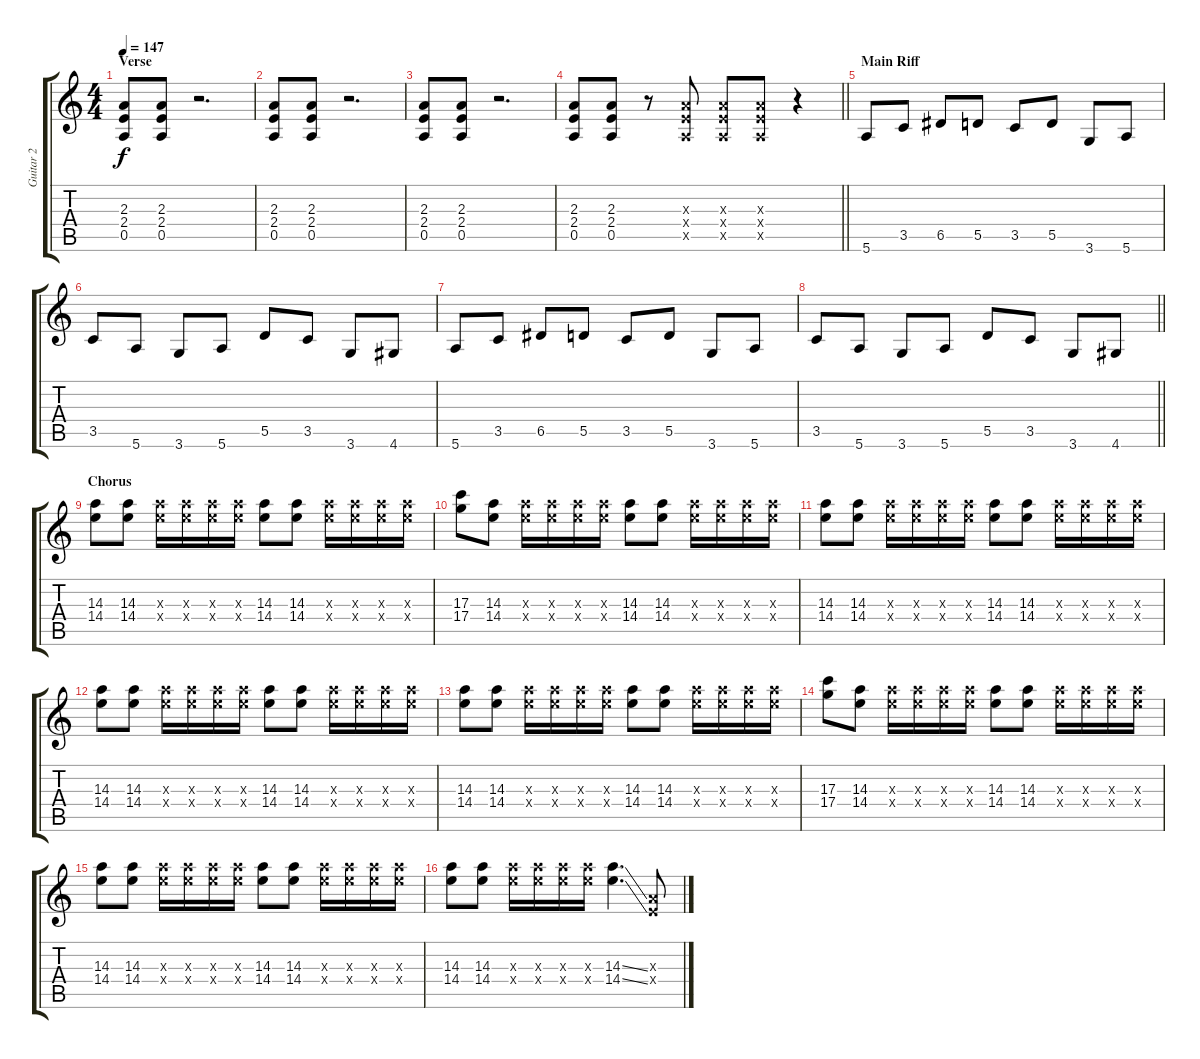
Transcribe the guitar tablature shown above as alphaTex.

\track ("Guitar 2" "Guitar 2") {instrument overdrivenguitar}
\staff {score tabs}
\tuning (E4 B3 G3 D3 A2 E2) {hide}
\ts (4 4)
\section ("" "Verse")
\tempo 147
\clef g2
\ks c
(2.3 2.4 0.5).8{dy f} (2.3 2.4 0.5).8 r.2{d} |
(2.3 2.4 0.5).8 (2.3 2.4 0.5).8 r.2{d} |
(2.3 2.4 0.5).8 (2.3 2.4 0.5).8 r.2{d} |
\barLineRight lightlight
(2.3 2.4 0.5).8 (2.3 2.4 0.5).8 r.8 (2.3{x} 2.4{x} 0.5{x}).8 (2.3{x} 2.4{x} 0.5{x}).8 (2.3{x} 2.4{x} 0.5{x}).8 r.4 |
\section ("" "Main Riff")
5.6.8 3.5.8 6.5.8 5.5.8 3.5.8 5.5.8 3.6.8 5.6.8 |
3.5.8 5.6.8 3.6.8 5.6.8 5.5.8 3.5.8 3.6.8 4.6.8 |
5.6.8 3.5.8 6.5.8 5.5.8 3.5.8 5.5.8 3.6.8 5.6.8 |
\barLineRight lightlight
3.5.8 5.6.8 3.6.8 5.6.8 5.5.8 3.5.8 3.6.8 4.6.8 |
\section ("" "Chorus")
(14.3 14.4).8 (14.3 14.4).8 (14.3{x} 14.4{x}).16 (14.3{x} 14.4{x}).16 (14.3{x} 14.4{x}).16 (14.3{x} 14.4{x}).16 (14.3 14.4).8 (14.3 14.4).8 (14.3{x} 14.4{x}).16 (14.3{x} 14.4{x}).16 (14.3{x} 14.4{x}).16 (14.3{x} 14.4{x}).16 |
(17.3 17.4).8 (14.3 14.4).8 (14.3{x} 14.4{x}).16 (14.3{x} 14.4{x}).16 (14.3{x} 14.4{x}).16 (14.3{x} 14.4{x}).16 (14.3 14.4).8 (14.3 14.4).8 (14.3{x} 14.4{x}).16 (14.3{x} 14.4{x}).16 (14.3{x} 14.4{x}).16 (14.3{x} 14.4{x}).16 |
(14.3 14.4).8 (14.3 14.4).8 (14.3{x} 14.4{x}).16 (14.3{x} 14.4{x}).16 (14.3{x} 14.4{x}).16 (14.3{x} 14.4{x}).16 (14.3 14.4).8 (14.3 14.4).8 (14.3{x} 14.4{x}).16 (14.3{x} 14.4{x}).16 (14.3{x} 14.4{x}).16 (14.3{x} 14.4{x}).16 |
(14.3 14.4).8 (14.3 14.4).8 (14.3{x} 14.4{x}).16 (14.3{x} 14.4{x}).16 (14.3{x} 14.4{x}).16 (14.3{x} 14.4{x}).16 (14.3 14.4).8 (14.3 14.4).8 (14.3{x} 14.4{x}).16 (14.3{x} 14.4{x}).16 (14.3{x} 14.4{x}).16 (14.3{x} 14.4{x}).16 |
(14.3 14.4).8 (14.3 14.4).8 (14.3{x} 14.4{x}).16 (14.3{x} 14.4{x}).16 (14.3{x} 14.4{x}).16 (14.3{x} 14.4{x}).16 (14.3 14.4).8 (14.3 14.4).8 (14.3{x} 14.4{x}).16 (14.3{x} 14.4{x}).16 (14.3{x} 14.4{x}).16 (14.3{x} 14.4{x}).16 |
(17.3 17.4).8 (14.3 14.4).8 (14.3{x} 14.4{x}).16 (14.3{x} 14.4{x}).16 (14.3{x} 14.4{x}).16 (14.3{x} 14.4{x}).16 (14.3 14.4).8 (14.3 14.4).8 (14.3{x} 14.4{x}).16 (14.3{x} 14.4{x}).16 (14.3{x} 14.4{x}).16 (14.3{x} 14.4{x}).16 |
(14.3 14.4).8 (14.3 14.4).8 (14.3{x} 14.4{x}).16 (14.3{x} 14.4{x}).16 (14.3{x} 14.4{x}).16 (14.3{x} 14.4{x}).16 (14.3 14.4).8 (14.3 14.4).8 (14.3{x} 14.4{x}).16 (14.3{x} 14.4{x}).16 (14.3{x} 14.4{x}).16 (14.3{x} 14.4{x}).16 |
(14.3 14.4).8 (14.3 14.4).8 (14.3{x} 14.4{x}).16 (14.3{x} 14.4{x}).16 (14.3{x} 14.4{x}).16 (14.3{x} 14.4{x}).16 (14.3{ss} 14.4{ss}).4{d} (2.3{x} 2.4{x}).8
